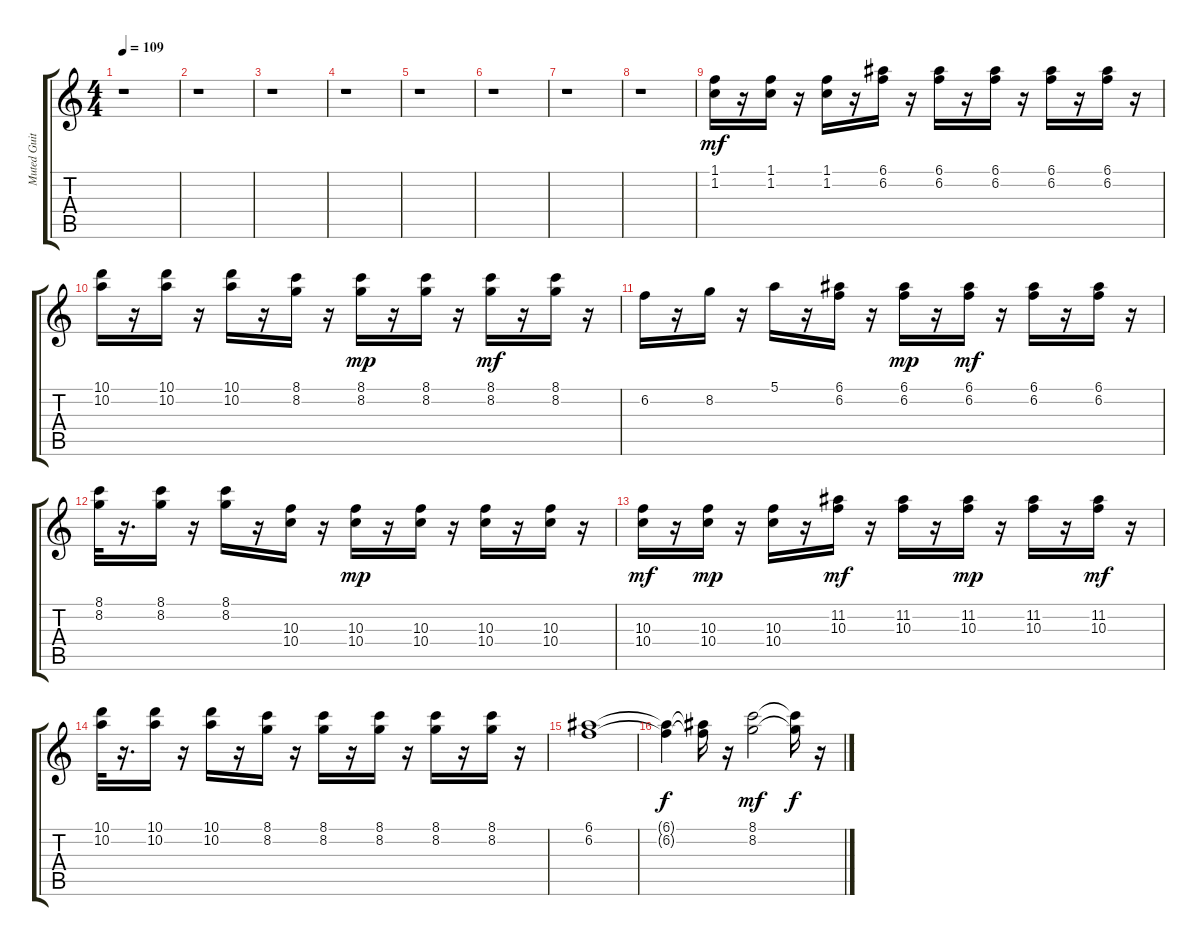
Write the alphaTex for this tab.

\track ("Muted Guitar        " "Muted Guit") {instrument electricguitarmuted}
\staff {score tabs}
\tuning (E4 B3 G3 D3 A2 E2) {hide}
\ts (4 4)
\tempo 109
\clef g2
\ks c
r.1{dy mf} |
r.1 |
r.1 |
r.1 |
r.1 |
r.1 |
r.1 |
r.1 |
(1.1 1.2).16{volume 12} r.16 (1.1 1.2).16 r.16 (1.1 1.2).16 r.16 (6.1 6.2).16 r.16 (6.1 6.2).16 r.16 (6.1 6.2).16 r.16 (6.1 6.2).16 r.16 (6.1 6.2).16 r.16 |
(10.1 10.2).16 r.16 (10.1 10.2).16 r.16 (10.1 10.2).16 r.16 (8.1 8.2).16 r.16 (8.1 8.2).16{dy mp} r.16 (8.1 8.2).16 r.16 (8.1 8.2).16{dy mf} r.16 (8.1 8.2).16 r.16 |
6.2.16 r.16 8.2.16 r.16 5.1.16 r.16 (6.1 6.2).16 r.16 (6.1 6.2).16{dy mp} r.16 (6.1 6.2).16{dy mf} r.16 (6.1 6.2).16 r.16 (6.1 6.2).16 r.16 |
(8.1 8.2).32 r.16{d} (8.1 8.2).16 r.16 (8.1 8.2).16 r.16 (10.3 10.4).16 r.16 (10.3 10.4).16{dy mp} r.16 (10.3 10.4).16 r.16 (10.3 10.4).16 r.16 (10.3 10.4).16 r.16 |
(10.3 10.4).16{dy mf} r.16 (10.3 10.4).16{dy mp} r.16 (10.3 10.4).16 r.16 (11.2 10.3).16{dy mf} r.16 (11.2 10.3).16 r.16 (11.2 10.3).16{dy mp} r.16 (11.2 10.3).16 r.16 (11.2 10.3).16{dy mf} r.16 |
(10.1 10.2).32 r.16{d} (10.1 10.2).16 r.16 (10.1 10.2).16 r.16 (8.1 8.2).16 r.16 (8.1 8.2).16 r.16 (8.1 8.2).16 r.16 (8.1 8.2).16 r.16 (8.1 8.2).16 r.16 |
(6.1 6.2).1 |
(6.1{t} 6.2{t}).4{dy f} (6.1{t} 6.2{t}).16 r.16 (8.1 8.2).2{dy mf} (8.1{t} 8.2{t}).16{dy f} r.16
